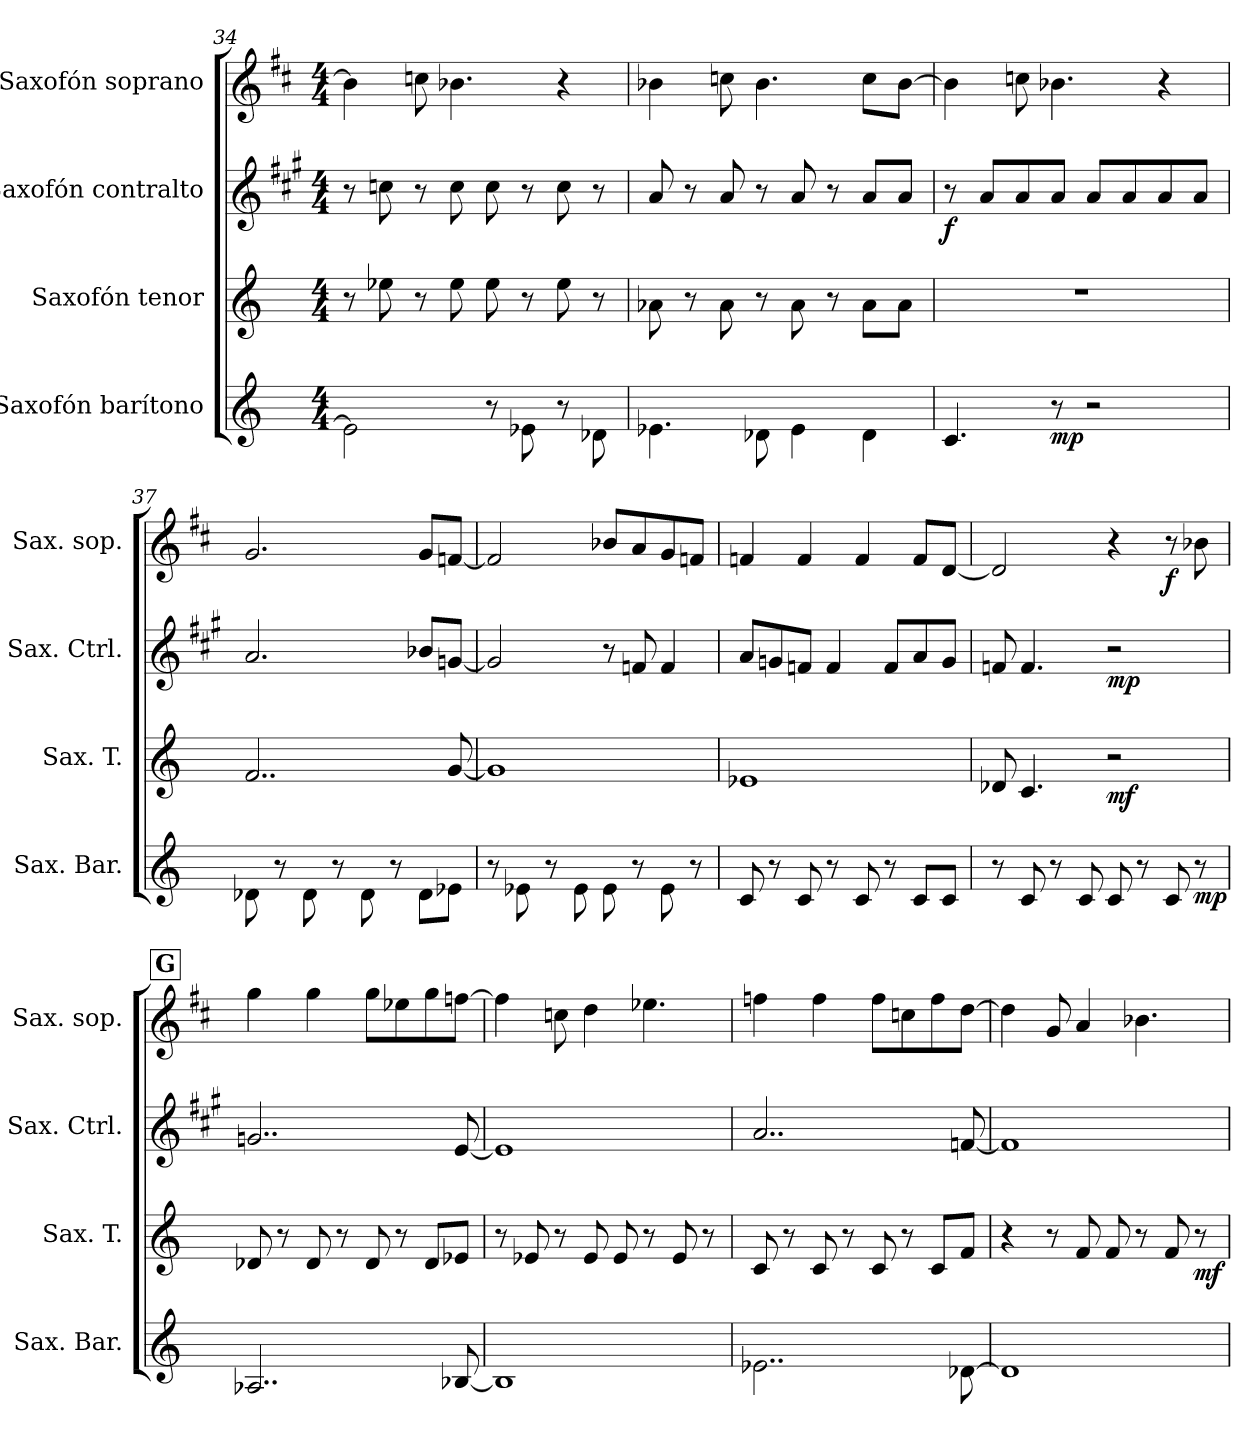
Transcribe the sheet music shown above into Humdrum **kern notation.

**kern	**dynam	**kern	**dynam	**kern	**dynam	**kern	**dynam
*part4	*part4	*part3	*part3	*part2	*part2	*part1	*part1
*staff4	*staff4	*staff3	*staff3	*staff2	*staff2	*staff1	*staff1
*I"Saxofón barítono	*	*I"Saxofón tenor	*	*I"Saxofón contralto	*	*I"Saxofón soprano	*
*I'Sax. Bar.	*	*I'Sax. T.	*	*I'Sax. Ctrl.	*	*I'Sax. sop.	*
*clefG2	*	*clefG2	*	*clefG2	*	*clefG2	*
*ITrd12c21	*	*ITrd8c14	*	*ITrd5c9	*	*ITrd1c2	*
*k[]	*	*k[]	*	*k[]	*	*k[]	*
*M4/4	*	*M4/4	*	*M4/4	*	*M4/4	*
=34	=34	=34	=34	=34	=34	=34	=34
2E-\]	.	8r	.	8r	.	4a-\]	.
.	.	8e-X\	.	8e-X\	.	.	.
.	.	8r	.	8r	.	8b-X\	.
.	.	8e-\	.	8e-\	.	4.a-X\	.
8r	.	8e-\	.	8e-\	.	.	.
8E-X\	.	8r	.	8r	.	.	.
8r	.	8e-\	.	8e-\	.	4r	.
8D-X\	.	8r	.	8r	.	.	.
=35	=35	=35	=35	=35	=35	=35	=35
4.E-X\	.	8A-X\	.	8c/	.	4a-X\	.
.	.	8r	.	8r	.	.	.
.	.	8A-\	.	8c/	.	8b-X\	.
8D-X\	.	8r	.	8r	.	4.a-\	.
4E-\	.	8A-\	.	8c/	.	.	.
.	.	8r	.	8r	.	.	.
4D-\	.	8A-\L	.	8c/L	.	8b-\L	.
.	.	8A-\J	.	8c/J	.	[8a-\J	.
=36	=36	=36	=36	=36	=36	=36	=36
!	!	!	!	!	!LO:DY:b	!	!
4.C/	.	1r	.	8r	f	4a-\]	.
.	.	.	.	8c/L	.	.	.
.	.	.	.	8c/	.	8b-X\	.
!	!LO:DY:b	!	!	!	!	!	!
8r	mp	.	.	8c/J	.	4.a-X\	.
2r	.	.	.	8c/L	.	.	.
.	.	.	.	8c/	.	.	.
.	.	.	.	8c/	.	4r	.
.	.	.	.	8c/J	.	.	.
!!LO:LB:g=z
=37	=37	=37	=37	=37	=37	=37	=37
8D-X\	.	2..F/	.	2.c/	.	2.f/	.
8r	.	.	.	.	.	.	.
8D-\	.	.	.	.	.	.	.
8r	.	.	.	.	.	.	.
8D-\	.	.	.	.	.	.	.
8r	.	.	.	.	.	.	.
8D-\L	.	.	.	8d-X/L	.	8f/L	.
8E-X\J	.	[8G/	.	[8B-X/J	.	[8e-X/J	.
=38	=38	=38	=38	=38	=38	=38	=38
8r	.	1G]	.	2B-/]	.	2e-/]	.
8E-X\	.	.	.	.	.	.	.
8r	.	.	.	.	.	.	.
8E-\	.	.	.	.	.	.	.
8E-\	.	.	.	8r	.	8a-X/L	.
8r	.	.	.	8A-X/	.	8g/	.
8E-\	.	.	.	4A-/	.	8f/	.
8r	.	.	.	.	.	8e-X/J	.
=39	=39	=39	=39	=39	=39	=39	=39
8C/	.	1E-X	.	8c/L	.	4e-X/	.
8r	.	.	.	8B-X/	.	.	.
8C/	.	.	.	8A-X/J	.	4e-/	.
8r	.	.	.	4A-/	.	.	.
8C/	.	.	.	.	.	4e-/	.
8r	.	.	.	8A-/L	.	.	.
8C/L	.	.	.	8c/	.	8e-/L	.
8C/J	.	.	.	8B-/J	.	[8c/J	.
!!LO:LB:g=z
=40	=40	=40	=40	=40	=40	=40	=40
8r	.	8D-X/	.	8A-X/	.	2c/]	.
8C/	.	4.C/	.	4.A-/	.	.	.
8r	.	.	.	.	.	.	.
8C/	.	.	.	.	.	.	.
!	!	!	!LO:DY:b	!	!LO:DY:b	!	!
8C/	.	2r	mf	2r	mp	4r	.
8r	.	.	.	.	.	.	.
!	!	!	!	!	!	!	!LO:DY:b
8C/	.	.	.	.	.	8r	f
!	!LO:DY:b	!	!	!	!	!	!
8r	mp	.	.	.	.	8a-X\	.
!!LO:REH:place=s1:a:B:fs=14:t=G
=41	=41	=41	=41	=41	=41	=41	=41
2..AA-X/	.	8D-X/	.	2..B-X/	.	4ff\	.
.	.	8r	.	.	.	.	.
.	.	8D-/	.	.	.	4ff\	.
.	.	8r	.	.	.	.	.
.	.	8D-/	.	.	.	8ff\L	.
.	.	8r	.	.	.	8dd-X\	.
.	.	8D-/L	.	.	.	8ff\	.
[8BB-X/	.	8E-X/J	.	[8G/	.	[8ee-X\J	.
=42	=42	=42	=42	=42	=42	=42	=42
1BB-]	.	8r	.	1G]	.	4ee-\]	.
.	.	8E-X/	.	.	.	.	.
.	.	8r	.	.	.	8b-X\	.
.	.	8E-/	.	.	.	4cc\	.
.	.	8E-/	.	.	.	.	.
.	.	8r	.	.	.	4.dd-X\	.
.	.	8E-/	.	.	.	.	.
.	.	8r	.	.	.	.	.
!!LO:PB:g=z
=43	=43	=43	=43	=43	=43	=43	=43
2..E-X\	.	8C/	.	2..c/	.	4ee-X\	.
.	.	8r	.	.	.	.	.
.	.	8C/	.	.	.	4ee-\	.
.	.	8r	.	.	.	.	.
.	.	8C/	.	.	.	8ee-\L	.
.	.	8r	.	.	.	8b-X\	.
.	.	8C/L	.	.	.	8ee-\	.
[8D-X\	.	8F/J	.	[8A-X/	.	[8cc\J	.
=44	=44	=44	=44	=44	=44	=44	=44
1D-]	.	4r	.	1A-]	.	4cc\]	.
.	.	8r	.	.	.	8f/	.
.	.	8F/	.	.	.	4g/	.
.	.	8F/	.	.	.	.	.
.	.	8r	.	.	.	4.a-X\	.
.	.	8F/	.	.	.	.	.
!	!	!	!LO:DY:b	!	!	!	!
.	.	8r	mf	.	.	.	.
=	=	=	=	=	=	=	=
*-	*-	*-	*-	*-	*-	*-	*-
